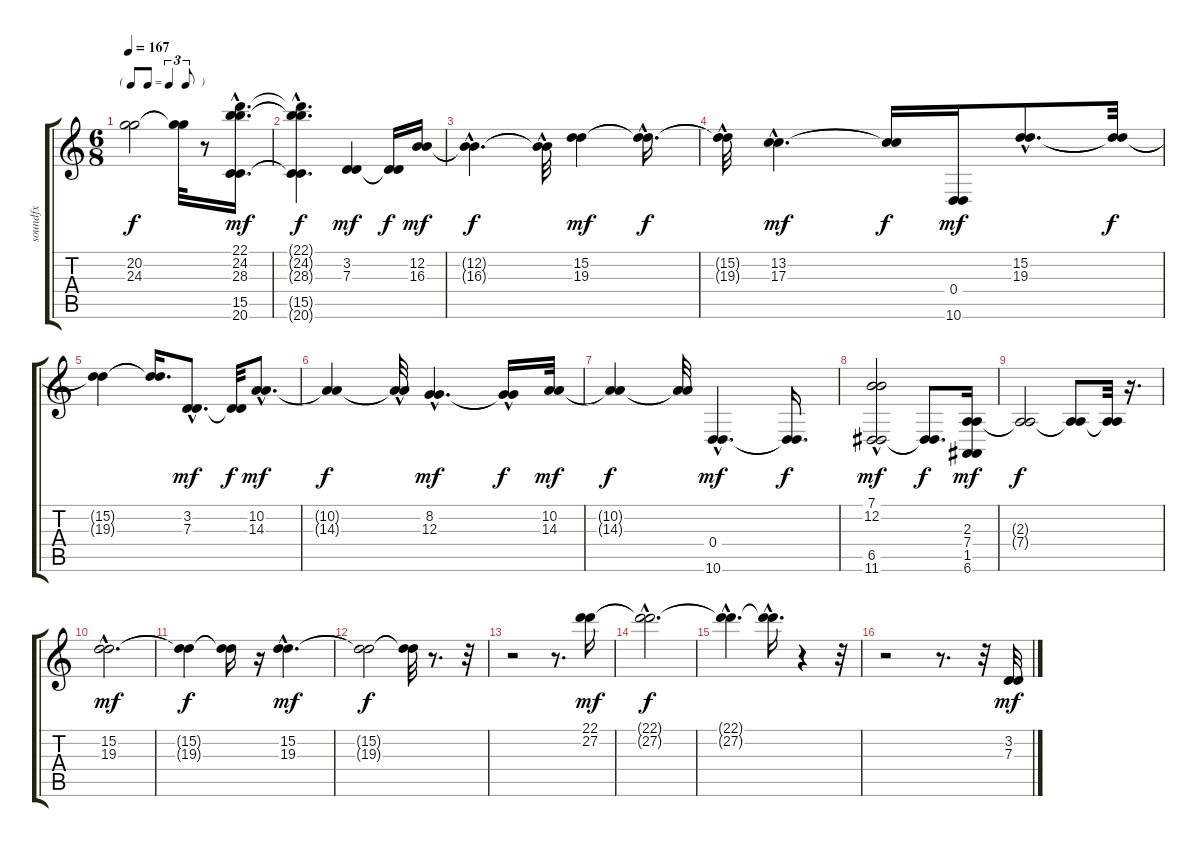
\track ("soundfx" "soundfx") {instrument seashore}
\staff {score tabs}
\tuning (E4 B3 G3 D3 A2 E2) {hide}
\ts (6 8)
\tf triplet8th
\tempo 167
\clef g2
\ks c
(20.2{t} 24.3{t}).2{dy f} (20.2{t} 24.3{t}).32 r.8 (22.1{hac} 24.2{hac} 28.3{hac} 15.5{hac} 20.6{hac}).16{d dy mf} |
(22.1{t} 24.2{hac t} 28.3{hac t} 15.5{t} 20.6{t}).4{d dy f} (3.2 7.3).4{dy mf} (3.2{t} 7.3{t}).16{dy f} (12.2 16.3).16{dy mf} |
(12.2{hac t} 16.3{hac t}).4{d dy f} (12.2{hac t} 16.3{hac t}).32 (15.2 19.3).4{dy mf} (15.2{hac t} 19.3{hac t}).16{d dy f} |
(15.2{hac t} 19.3{hac t}).32 (13.2{hac} 17.3{hac}).4{d dy mf} (13.2{t} 17.3{t}).16{dy f} (0.4 10.6).16{dy mf} (15.2{hac} 19.3{hac}).8{d} (15.2{t} 19.3{t}).32{dy f} |
(15.2{t} 19.3{t}).4 (15.2{t} 19.3{t}).16{d} (3.2{hac} 7.3{hac}).8{d dy mf} (3.2{t} 7.3{t}).32{dy f} (10.2{hac} 14.3{hac}).8{d dy mf} |
(10.2{t} 14.3{t}).4{dy f} (10.2{hac t} 14.3{hac t}).32 (8.2{hac} 12.3{hac}).4{d dy mf} (8.2{hac t} 12.3{hac t}).16{dy f} (10.2 14.3).32{dy mf} |
(10.2{t} 14.3{t}).4{dy f} (10.2{t} 14.3{t}).32 (0.4{hac} 10.6{hac}).4{d dy mf} (0.4{t} 10.6{t}).16{d dy f} |
(7.1{hac} 12.2{hac} 6.5 11.6).2{dy mf} (6.5{t} 11.6{t}).8{d dy f} (2.3 7.4 1.5 6.6).16{dy mf} |
(2.3{t} 7.4{t}).2{dy f} (2.3{t} 7.4{t}).8 (2.3{t} 7.4{t}).32 r.16{d} |
(15.2{hac} 19.3{hac}).2{d dy mf} |
(15.2{t} 19.3{t}).4{dy f} (15.2{t} 19.3{t}).16 r.16 (15.2{hac} 19.3{hac}).4{d dy mf} |
(15.2{t} 19.3{t}).2{dy f} (15.2{t} 19.3{t}).32 r.8{d} r.32 |
r.2 r.8{d} (22.1 27.2).16{dy mf} |
(22.1{hac t} 27.2{hac t}).2{d dy f} |
(22.1{hac t} 27.2{hac t}).4{d} (22.1{hac t} 27.2{hac t}).16{d} r.4 r.32 |
r.2 r.8{d} r.32 (3.2 7.3).32{dy mf}
